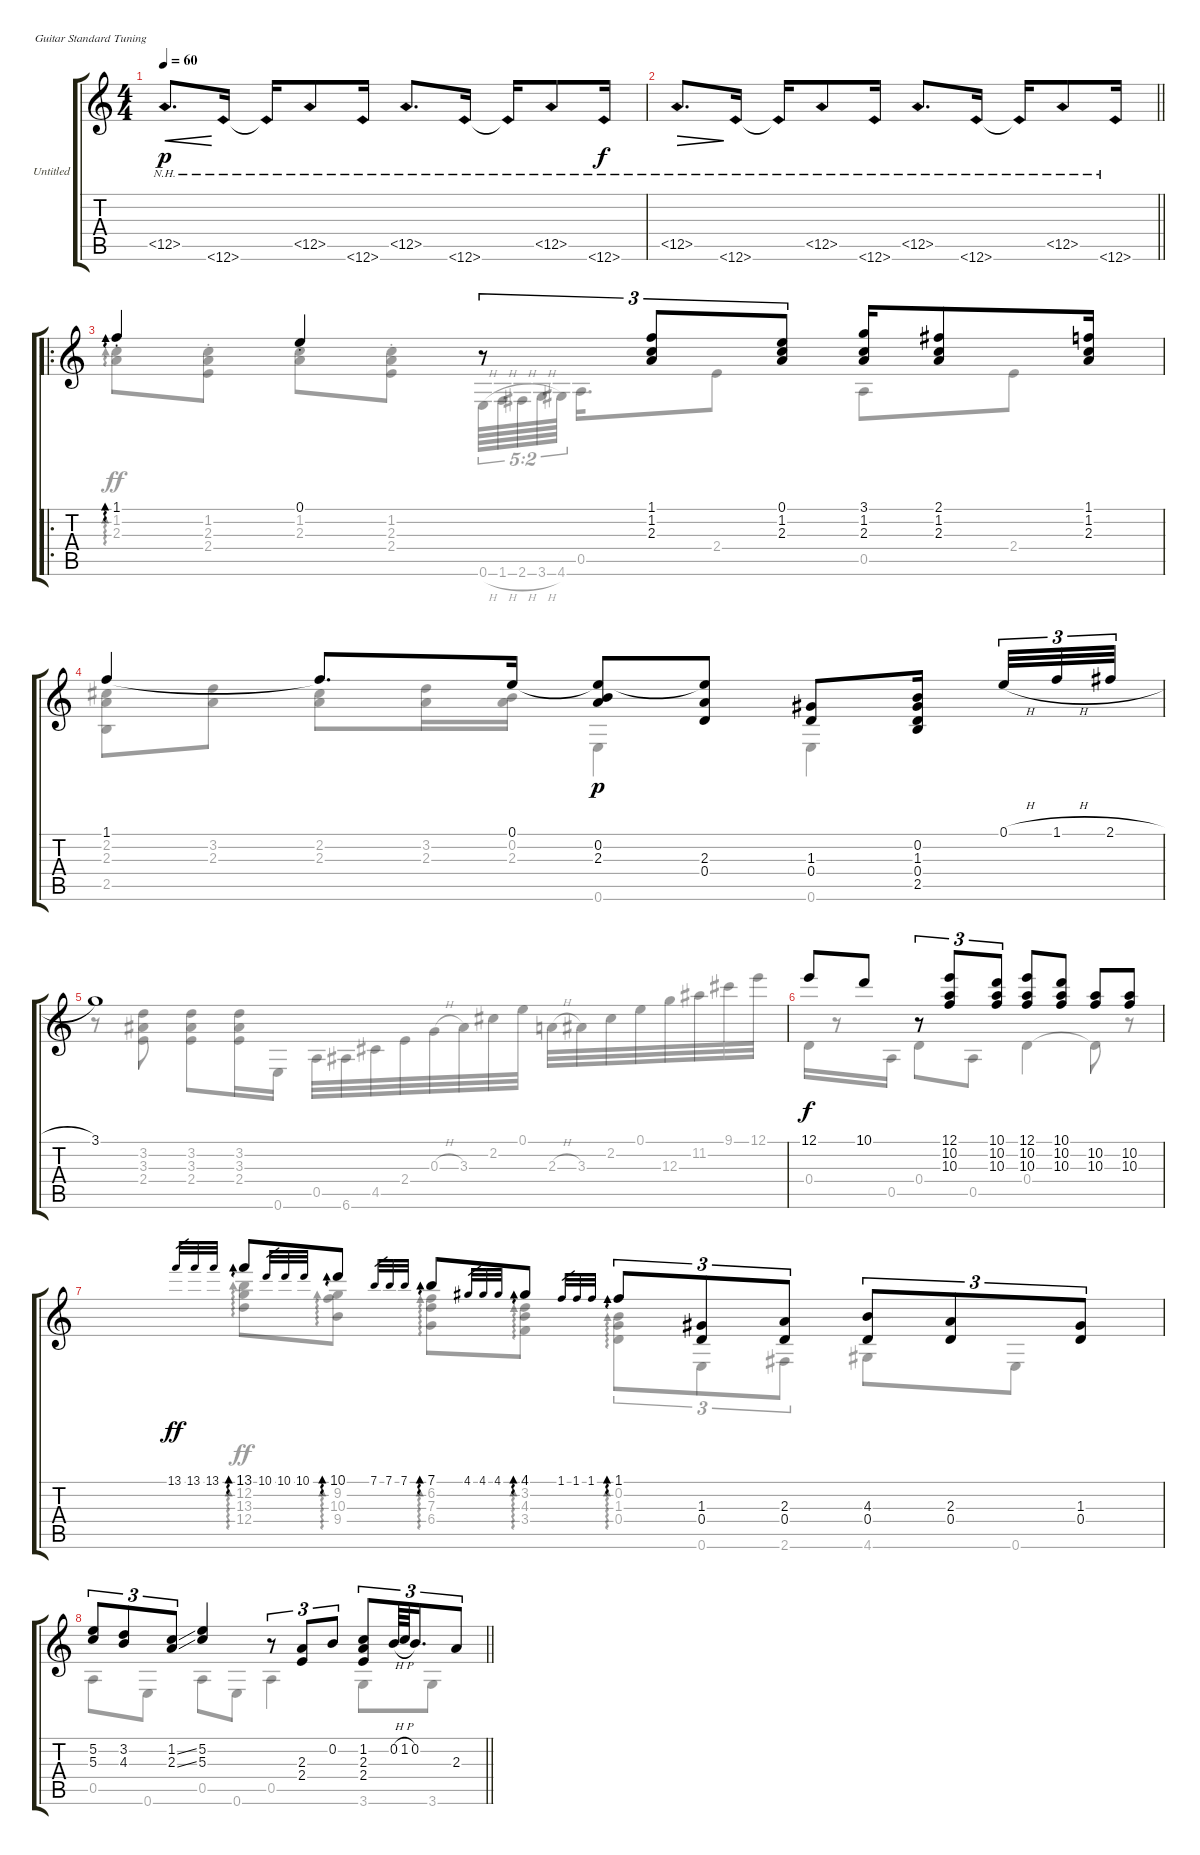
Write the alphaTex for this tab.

\bracketExtendMode groupsimilarinstruments
\firstSystemTrackNameOrientation horizontal
\otherSystemsTrackNameOrientation horizontal
\track ("Untitled" "Untitled") {instrument acousticguitarnylon}
\staff {score tabs}
\tuning (E4 B3 G3 D3 A2 E2)
\voice
\ts (4 4)
\tempo 60
\clef g2
\ks c
12.5{nh}.8{d cre dy p instrument acousticguitarnylon} 12.6{nh}.16 12.6{nh t}.16 12.5{nh}.8 12.6{nh}.16 12.5{nh}.8{d} 12.6{nh}.16 12.6{nh t}.16 12.5{nh}.8 12.6{nh}.16{dy f} |
\barLineRight lightlight
12.5{nh}.8{d dec} 12.6{nh}.16 12.6{nh t}.16 12.5{nh}.8 12.6{nh}.16 12.5{nh}.8{d} 12.6{nh}.16 12.6{nh t}.16 12.5{nh}.8 12.6{nh}.16 |
\ro
1.1{st}.4{ad 0} 0.1{st}.4 r.8{tu (3 2)} (1.1 1.2 2.3).8{tu (3 2)} (0.1 1.2 2.3).8{tu (3 2)} (3.1 1.2 2.3).16 (2.1 1.2 2.3).8 (1.1 1.2 2.3).16 |
1.1.4 1.1{t}.8{d} 0.1.16 (0.1{t} 0.2 2.3).8{dy p} (0.1{t} 2.3 0.4).8 (1.3 0.4).8 (0.2 1.3 0.4 2.5).16 0.1{h}.32{tu (3 2)} 1.1{h}.32{tu (3 2)} 2.1{h}.32{tu (3 2)} |
3.1.1 |
12.1.8{dy f} 10.1.8 r.8{tu (3 2)} (12.1 10.2 10.3).8{tu (3 2)} (10.1 10.2 10.3).8{tu (3 2)} (12.1 10.2 10.3).8 (10.1 10.2 10.3).8 (10.2 10.3).8 (10.2 10.3).8 |
13.1.32{gr dy ff} 13.1.32{gr} 13.1.32{gr} 13.1.8{ad 0} 10.1.32{gr} 10.1.32{gr} 10.1.32{gr} 10.1.8{ad 0} 7.1.32{gr} 7.1.32{gr} 7.1.32{gr} 7.1.8{ad 0} 4.1.32{gr} 4.1.32{gr} 4.1.32{gr} 4.1.8{ad 0} 1.1.32{gr} 1.1.32{gr} 1.1.32{gr} 1.1.8{tu (3 2) ad 0} (1.3 0.4).8{tu (3 2)} (2.3 0.4).8{tu (3 2)} (4.3 0.4).8{tu (3 2)} (2.3 0.4).8{tu (3 2)} (1.3 0.4).8{tu (3 2)} |
\barLineRight lightlight
(5.2 5.3).8{tu (3 2)} (3.2 4.3).8{tu (3 2)} (1.2{ss} 2.3{ss}).8{tu (3 2)} (5.2 5.3).4 r.8{tu (3 2)} (2.3 2.4).8{tu (3 2)} 0.2.8{tu (3 2)} (1.2 2.3 2.4).8{tu (3 2)} 0.2{h}.64{tu (3 2)} 1.2{h}.64{tu (3 2)} 0.2.16{d tu (3 2)} 2.3.8{tu (3 2)}
\voice
\clef g2
\ottava regular
\simile none
\ks c
|
\barLineRight lightlight
|
(1.2{st} 2.3{st}).8{ad 0} (1.2{st} 2.3{st} 2.4{st}).8 (1.2{st} 2.3{st}).8 (1.2{st} 2.3{st} 2.4{st}).8 0.6{h}.64{tu (5 2)} 1.6{h}.64{tu (5 2)} 2.6{h}.64{tu (5 2)} 3.6{h}.64{tu (5 2)} 4.6.64{tu (5 2)} 0.5.16{d} 2.4.8 0.5.8 2.4.8 |
(2.2 2.3 2.5).8 (3.2 2.3).8 (2.2 2.3).8 (3.2 2.3).16 (0.2 2.3).16 0.6.4{dy p} 0.6.4 |
r.8 (3.2 3.3 2.4).8 (3.2 3.3 2.4).8 (3.2 3.3 2.4).16 0.6.16 0.5.32 6.6.32 4.5.32 2.4.32 0.3{h}.32 3.3.32 2.2.32 0.1.32 2.3{h}.32 3.3.32 2.2.32 0.1.32 12.3.32 11.2.32 9.1.32 12.1.32 |
0.4.16{dy f} r.8 0.5.16 0.4.8 0.5.8 0.4.4 0.4{t}.8 r.8 |
(12.2 13.3 12.4).8{ad 0 dy ff} (9.2 10.3 9.4).8{ad 0} (6.2 7.3 6.4).8{ad 0} (3.2 4.3 3.4).8{ad 0} (0.2 1.3 0.4).8{tu (3 2) ad 0} 0.6.8{tu (3 2)} 2.6.8{tu (3 2)} 4.6.8 0.6.8 |
\barLineRight lightlight
0.5.8 0.6.8 0.5.8 0.6.8 0.5.4 3.6.8 3.6.8
